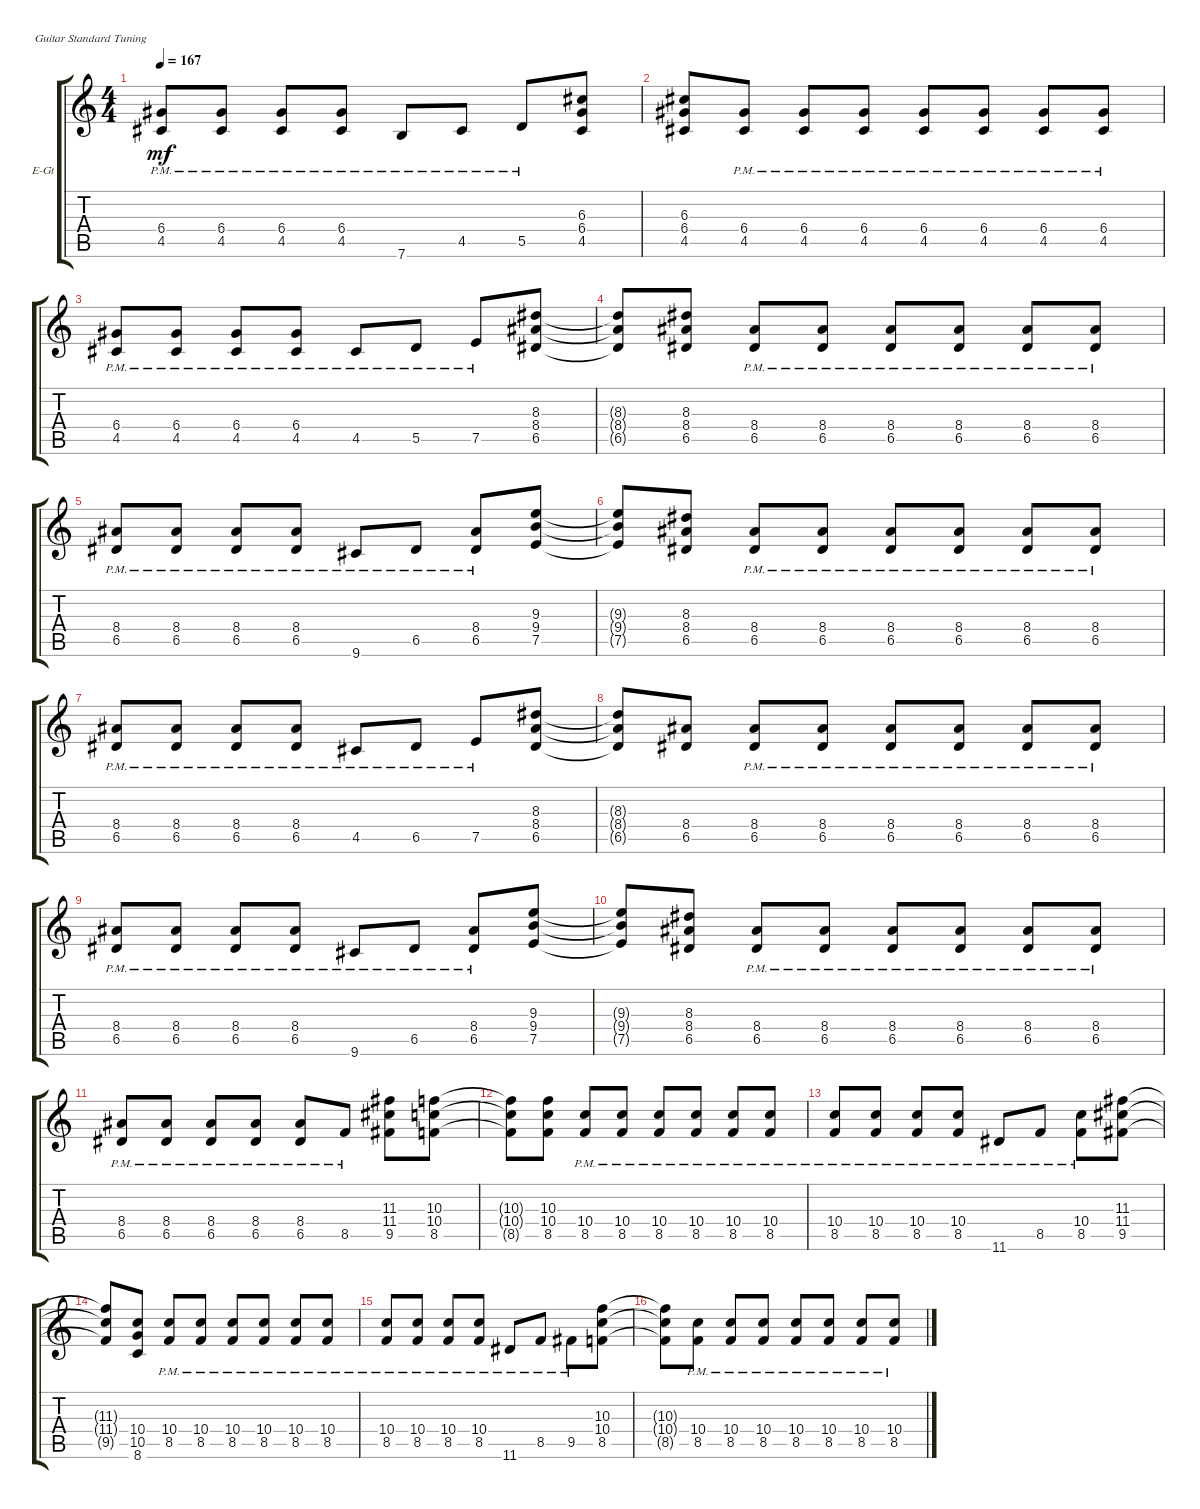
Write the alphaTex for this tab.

\bracketExtendMode groupsimilarinstruments
\firstSystemTrackNameOrientation horizontal
\otherSystemsTrackNameOrientation horizontal
\track ("Rhythm" "E-Gt") {instrument overdrivenguitar}
\staff {score tabs}
\tuning (E4 B3 G3 D3 A2 E2)
\ts (4 4)
\tempo 167
\clef g2
\scale
0.219405
\ks c
(6.4{pm} 4.5{pm}).8{dy mf} (6.4{pm} 4.5{pm}).8 (6.4{pm} 4.5{pm}).8 (6.4{pm} 4.5{pm}).8 7.6{pm}.8 4.5{pm}.8 5.5{pm}.8 (6.3 6.4 4.5).8 |
\scale
0.283197 (6.3 6.4 4.5).8 (6.4{pm} 4.5{pm}).8 (6.4{pm} 4.5{pm}).8 (6.4{pm} 4.5{pm}).8 (6.4{pm} 4.5{pm}).8 (6.4{pm} 4.5{pm}).8 (6.4{pm} 4.5{pm}).8 (6.4{pm} 4.5{pm}).8 |
\scale
0.283703 (6.4{pm} 4.5{pm}).8 (6.4{pm} 4.5{pm}).8 (6.4{pm} 4.5{pm}).8 (6.4{pm} 4.5{pm}).8 4.5{pm}.8 5.5{pm}.8 7.5{pm}.8 (8.3 8.4 6.5).8 |
\scale
0.214083 (8.3{t} 8.4{t} 6.5{t}).8 (8.3 8.4 6.5).8 (8.4{pm} 6.5{pm}).8 (8.4{pm} 6.5{pm}).8 (8.4{pm} 6.5{pm}).8 (8.4{pm} 6.5{pm}).8 (8.4{pm} 6.5{pm}).8 (8.4{pm} 6.5{pm}).8 |
\scale
0.219163 (8.4{pm} 6.5{pm}).8 (8.4{pm} 6.5{pm}).8 (8.4{pm} 6.5{pm}).8 (8.4{pm} 6.5{pm}).8 9.6{pm}.8 6.5{pm}.8 (8.4{pm} 6.5{pm}).8 (9.3 9.4 7.5).8 |
\scale
0.281314 (9.3{t} 9.4{t} 7.5{t}).8 (8.3 8.4 6.5).8 (8.4{pm} 6.5{pm}).8 (8.4{pm} 6.5{pm}).8 (8.4{pm} 6.5{pm}).8 (8.4{pm} 6.5{pm}).8 (8.4{pm} 6.5{pm}).8 (8.4{pm} 6.5{pm}).8 |
\scale
0.283914 (8.4{pm} 6.5{pm}).8 (8.4{pm} 6.5{pm}).8 (8.4{pm} 6.5{pm}).8 (8.4{pm} 6.5{pm}).8 4.5{pm}.8 6.5{pm}.8 7.5{pm}.8 (8.3 8.4 6.5).8 |
\scale
0.216826 (8.3{t} 8.4{t} 6.5{t}).8 (8.4 6.5).8 (8.4{pm} 6.5{pm}).8 (8.4{pm} 6.5{pm}).8 (8.4{pm} 6.5{pm}).8 (8.4{pm} 6.5{pm}).8 (8.4{pm} 6.5{pm}).8 (8.4{pm} 6.5{pm}).8 |
\scale
0.218006 (8.4{pm} 6.5{pm}).8 (8.4{pm} 6.5{pm}).8 (8.4{pm} 6.5{pm}).8 (8.4{pm} 6.5{pm}).8 9.6{pm}.8 6.5{pm}.8 (8.4{pm} 6.5{pm}).8 (9.3 9.4 7.5).8 |
\scale
0.282039 (9.3{t} 9.4{t} 7.5{t}).8 (8.3 8.4 6.5).8 (8.4{pm} 6.5{pm}).8 (8.4{pm} 6.5{pm}).8 (8.4{pm} 6.5{pm}).8 (8.4{pm} 6.5{pm}).8 (8.4{pm} 6.5{pm}).8 (8.4{pm} 6.5{pm}).8 |
\scale
0.285525 (8.4{pm} 6.5{pm}).8 (8.4{pm} 6.5{pm}).8 (8.4{pm} 6.5{pm}).8 (8.4{pm} 6.5{pm}).8 (8.4{pm} 6.5{pm}).8 8.5{pm}.8 (11.3 11.4 9.5).8 (10.3 10.4 8.5).8 |
\scale
0.216214 (10.3{t} 10.4{t} 8.5{t}).8 (10.3 10.4 8.5).8 (10.4{pm} 8.5{pm}).8 (10.4{pm} 8.5{pm}).8 (10.4{pm} 8.5{pm}).8 (10.4{pm} 8.5{pm}).8 (10.4{pm} 8.5{pm}).8 (10.4{pm} 8.5{pm}).8 |
\scale
0.216665 (10.4{pm} 8.5{pm}).8 (10.4{pm} 8.5{pm}).8 (10.4{pm} 8.5{pm}).8 (10.4{pm} 8.5{pm}).8 11.6{pm}.8 8.5{pm}.8 (10.4{pm} 8.5{pm}).8 (11.3 11.4 9.5).8 |
\scale
0.28137 (11.3{t} 11.4{t} 9.5{t}).8 (10.4 10.5 8.6).8 (10.4{pm} 8.5{pm}).8 (10.4{pm} 8.5{pm}).8 (10.4{pm} 8.5{pm}).8 (10.4{pm} 8.5{pm}).8 (10.4{pm} 8.5{pm}).8 (10.4{pm} 8.5{pm}).8 |
\scale
0.287143 (10.4{pm} 8.5{pm}).8 (10.4{pm} 8.5{pm}).8 (10.4{pm} 8.5{pm}).8 (10.4{pm} 8.5{pm}).8 11.6{pm}.8 8.5{pm}.8 9.5{pm}.8 (10.3 10.4 8.5).8 |
\scale
0.223916 (10.3{t} 10.4{t} 8.5{t}).8 (10.4{pm} 8.5).8 (10.4{pm} 8.5{pm}).8 (10.4{pm} 8.5{pm}).8 (10.4{pm} 8.5{pm}).8 (10.4{pm} 8.5{pm}).8 (10.4{pm} 8.5{pm}).8 (10.4{pm} 8.5{pm}).8
